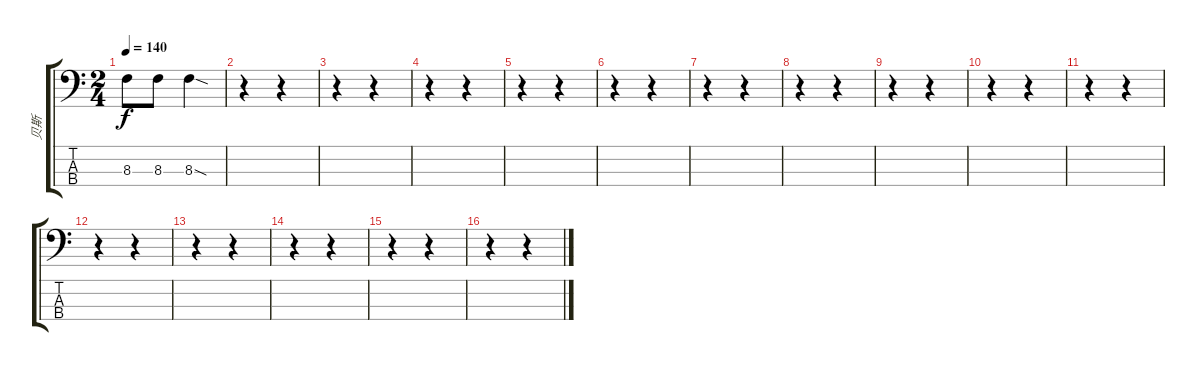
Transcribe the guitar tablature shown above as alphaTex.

\track ("贝斯" "贝斯") {instrument electricbassfinger}
\staff {score tabs}
\tuning (G2 D2 A1 E1) {hide}
\ts (2 4)
\tempo 140
\clef f4
\ks c
8.3.8{dy f} 8.3.8 8.3{sod}.4 |
r.4 r.4 |
r.4 r.4 |
r.4 r.4 |
r.4 r.4 |
r.4 r.4 |
r.4 r.4 |
r.4 r.4 |
r.4 r.4 |
r.4 r.4 |
r.4 r.4 |
r.4 r.4 |
r.4 r.4 |
r.4 r.4 |
r.4 r.4 |
r.4 r.4
